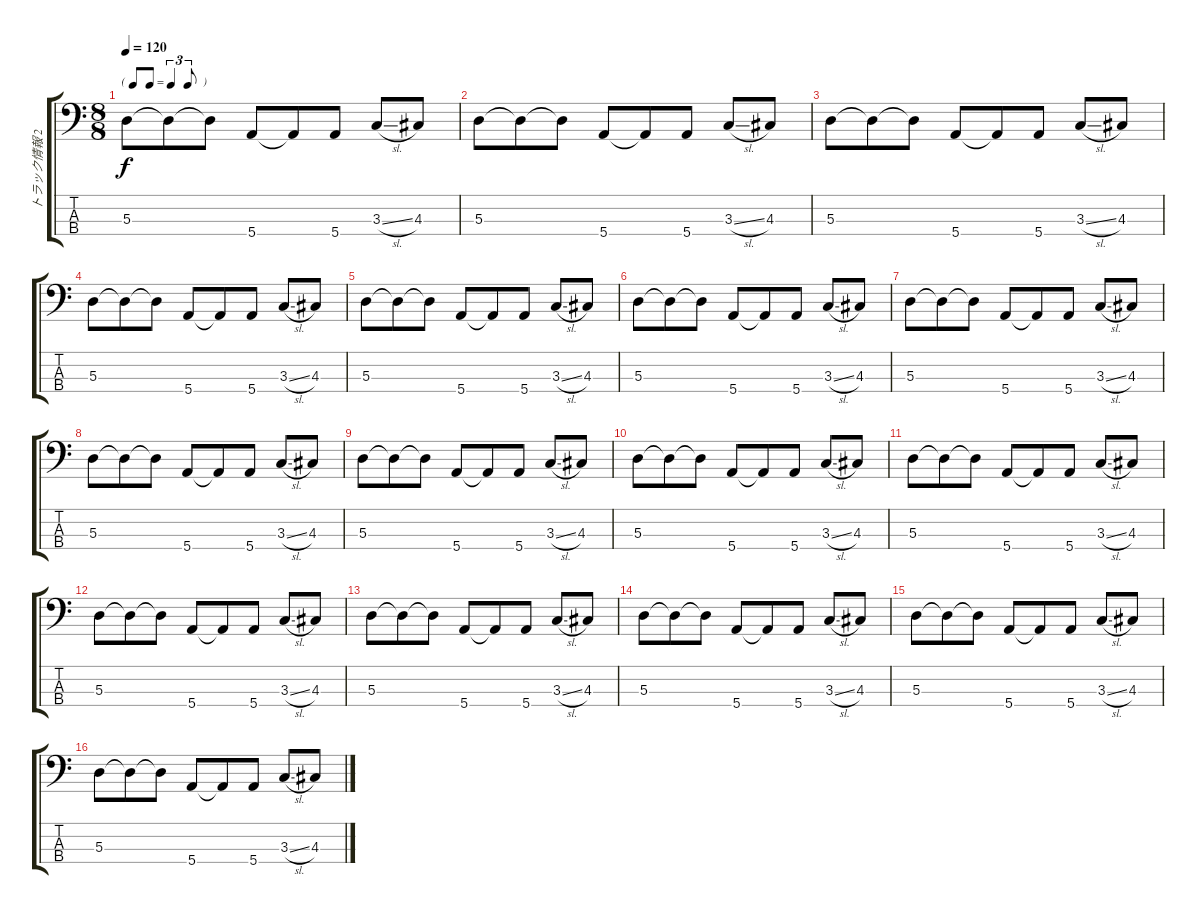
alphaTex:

\track ("トラック情報 2" "トラック情報 2") {instrument electricbassfinger}
\staff {score tabs}
\tuning (G2 D2 A1 E1) {hide}
\ts (8 8)
\tf triplet8th
\tempo 120
\clef f4
\ks c
5.3.8{dy f} 5.3{t}.8 5.3{t}.8 5.4.8 5.4{t}.8 5.4.8 3.3{sl}.8 4.3.8 |
5.3.8 5.3{t}.8 5.3{t}.8 5.4.8 5.4{t}.8 5.4.8 3.3{sl}.8 4.3.8 |
5.3.8 5.3{t}.8 5.3{t}.8 5.4.8 5.4{t}.8 5.4.8 3.3{sl}.8 4.3.8 |
5.3.8 5.3{t}.8 5.3{t}.8 5.4.8 5.4{t}.8 5.4.8 3.3{sl}.8 4.3.8 |
5.3.8 5.3{t}.8 5.3{t}.8 5.4.8 5.4{t}.8 5.4.8 3.3{sl}.8 4.3.8 |
5.3.8 5.3{t}.8 5.3{t}.8 5.4.8 5.4{t}.8 5.4.8 3.3{sl}.8 4.3.8 |
5.3.8 5.3{t}.8 5.3{t}.8 5.4.8 5.4{t}.8 5.4.8 3.3{sl}.8 4.3.8 |
5.3.8 5.3{t}.8 5.3{t}.8 5.4.8 5.4{t}.8 5.4.8 3.3{sl}.8 4.3.8 |
5.3.8 5.3{t}.8 5.3{t}.8 5.4.8 5.4{t}.8 5.4.8 3.3{sl}.8 4.3.8 |
5.3.8 5.3{t}.8 5.3{t}.8 5.4.8 5.4{t}.8 5.4.8 3.3{sl}.8 4.3.8 |
5.3.8 5.3{t}.8 5.3{t}.8 5.4.8 5.4{t}.8 5.4.8 3.3{sl}.8 4.3.8 |
5.3.8 5.3{t}.8 5.3{t}.8 5.4.8 5.4{t}.8 5.4.8 3.3{sl}.8 4.3.8 |
5.3.8 5.3{t}.8 5.3{t}.8 5.4.8 5.4{t}.8 5.4.8 3.3{sl}.8 4.3.8 |
5.3.8 5.3{t}.8 5.3{t}.8 5.4.8 5.4{t}.8 5.4.8 3.3{sl}.8 4.3.8 |
5.3.8 5.3{t}.8 5.3{t}.8 5.4.8 5.4{t}.8 5.4.8 3.3{sl}.8 4.3.8 |
5.3.8 5.3{t}.8 5.3{t}.8 5.4.8 5.4{t}.8 5.4.8 3.3{sl}.8 4.3.8
